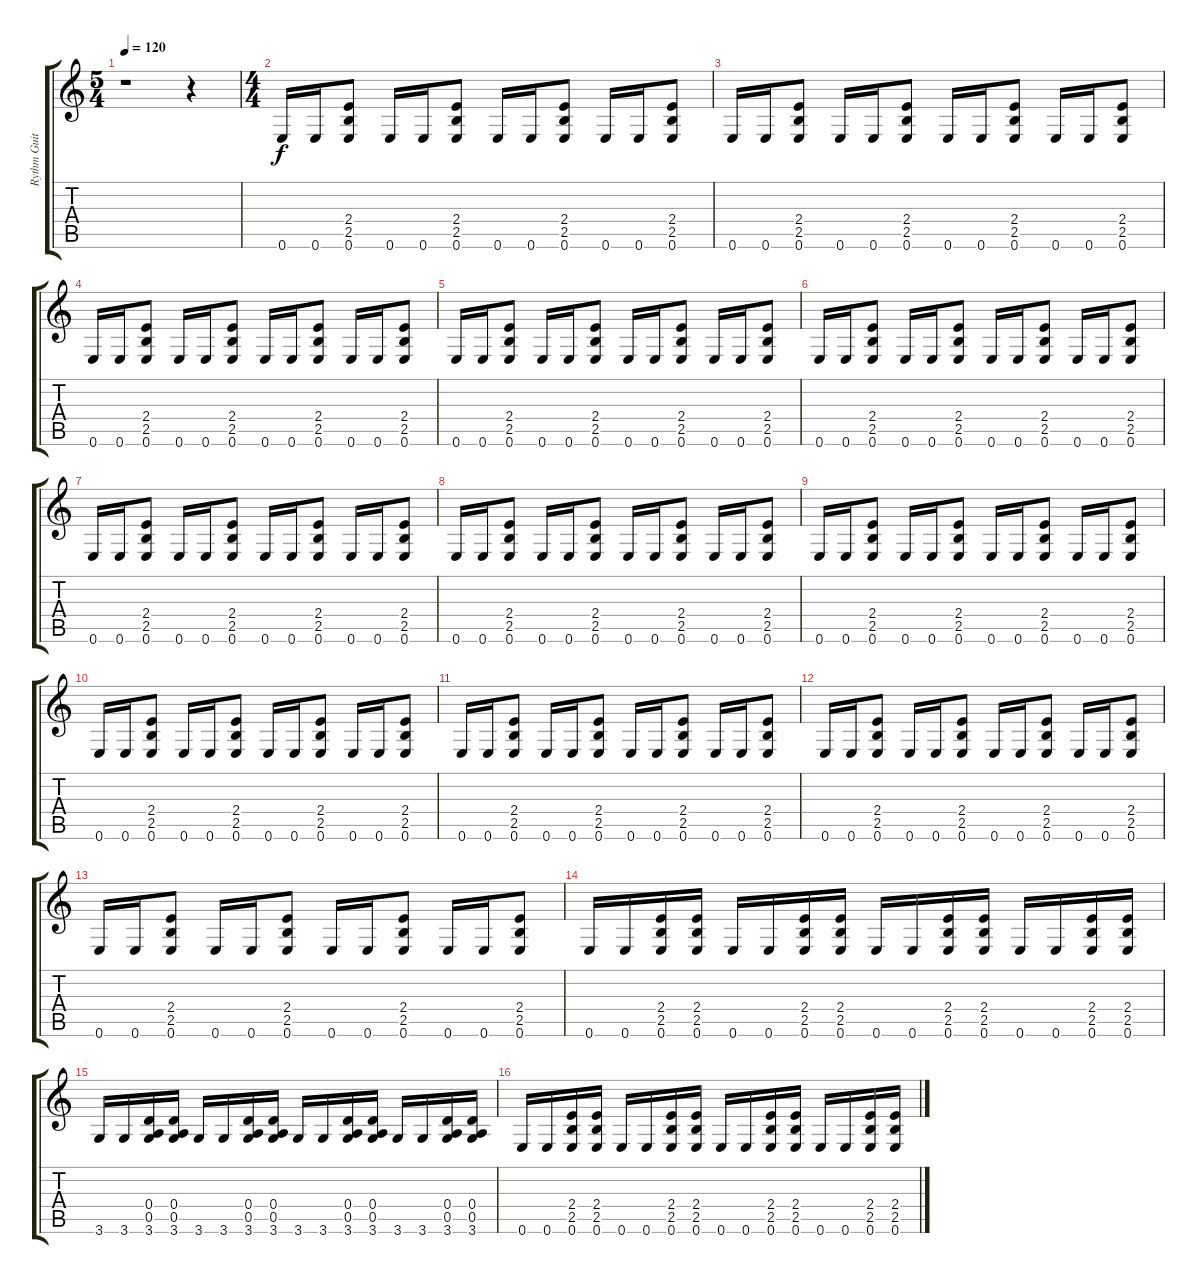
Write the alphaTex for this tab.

\track ("Rythm Guitar" "Rythm Guit") {instrument overdrivenguitar}
\staff {score tabs}
\tuning (E4 B3 G3 D3 A2 E2) {hide}
\ts (5 4)
\tempo 120
\clef g2
\ks c
r.1{dy f instrument overdrivenguitar} r.4 |
\ts (4 4)
0.6.16 0.6.16 (2.4 2.5 0.6).8 0.6.16 0.6.16 (2.4 2.5 0.6).8 0.6.16 0.6.16 (2.4 2.5 0.6).8 0.6.16 0.6.16 (2.4 2.5 0.6).8 |
0.6.16 0.6.16 (2.4 2.5 0.6).8 0.6.16 0.6.16 (2.4 2.5 0.6).8 0.6.16 0.6.16 (2.4 2.5 0.6).8 0.6.16 0.6.16 (2.4 2.5 0.6).8 |
0.6.16 0.6.16 (2.4 2.5 0.6).8 0.6.16 0.6.16 (2.4 2.5 0.6).8 0.6.16 0.6.16 (2.4 2.5 0.6).8 0.6.16 0.6.16 (2.4 2.5 0.6).8 |
0.6.16 0.6.16 (2.4 2.5 0.6).8 0.6.16 0.6.16 (2.4 2.5 0.6).8 0.6.16 0.6.16 (2.4 2.5 0.6).8 0.6.16 0.6.16 (2.4 2.5 0.6).8 |
0.6.16 0.6.16 (2.4 2.5 0.6).8 0.6.16 0.6.16 (2.4 2.5 0.6).8 0.6.16 0.6.16 (2.4 2.5 0.6).8 0.6.16 0.6.16 (2.4 2.5 0.6).8 |
0.6.16 0.6.16 (2.4 2.5 0.6).8 0.6.16 0.6.16 (2.4 2.5 0.6).8 0.6.16 0.6.16 (2.4 2.5 0.6).8 0.6.16 0.6.16 (2.4 2.5 0.6).8 |
0.6.16 0.6.16 (2.4 2.5 0.6).8 0.6.16 0.6.16 (2.4 2.5 0.6).8 0.6.16 0.6.16 (2.4 2.5 0.6).8 0.6.16 0.6.16 (2.4 2.5 0.6).8 |
0.6.16 0.6.16 (2.4 2.5 0.6).8 0.6.16 0.6.16 (2.4 2.5 0.6).8 0.6.16 0.6.16 (2.4 2.5 0.6).8 0.6.16 0.6.16 (2.4 2.5 0.6).8 |
0.6.16 0.6.16 (2.4 2.5 0.6).8 0.6.16 0.6.16 (2.4 2.5 0.6).8 0.6.16 0.6.16 (2.4 2.5 0.6).8 0.6.16 0.6.16 (2.4 2.5 0.6).8 |
0.6.16 0.6.16 (2.4 2.5 0.6).8 0.6.16 0.6.16 (2.4 2.5 0.6).8 0.6.16 0.6.16 (2.4 2.5 0.6).8 0.6.16 0.6.16 (2.4 2.5 0.6).8 |
0.6.16 0.6.16 (2.4 2.5 0.6).8 0.6.16 0.6.16 (2.4 2.5 0.6).8 0.6.16 0.6.16 (2.4 2.5 0.6).8 0.6.16 0.6.16 (2.4 2.5 0.6).8 |
0.6.16 0.6.16 (2.4 2.5 0.6).8 0.6.16 0.6.16 (2.4 2.5 0.6).8 0.6.16 0.6.16 (2.4 2.5 0.6).8 0.6.16 0.6.16 (2.4 2.5 0.6).8 |
0.6.16 0.6.16 (2.4 2.5 0.6).16 (2.4 2.5 0.6).16 0.6.16 0.6.16 (2.4 2.5 0.6).16 (2.4 2.5 0.6).16 0.6.16 0.6.16 (2.4 2.5 0.6).16 (2.4 2.5 0.6).16 0.6.16 0.6.16 (2.4 2.5 0.6).16 (2.4 2.5 0.6).16 |
3.6.16 3.6.16 (0.4 0.5 3.6).16 (0.4 0.5 3.6).16 3.6.16 3.6.16 (0.4 0.5 3.6).16 (0.4 0.5 3.6).16 3.6.16 3.6.16 (0.4 0.5 3.6).16 (0.4 0.5 3.6).16 3.6.16 3.6.16 (0.4 0.5 3.6).16 (0.4 0.5 3.6).16 |
0.6.16 0.6.16 (2.4 2.5 0.6).16 (2.4 2.5 0.6).16 0.6.16 0.6.16 (2.4 2.5 0.6).16 (2.4 2.5 0.6).16 0.6.16 0.6.16 (2.4 2.5 0.6).16 (2.4 2.5 0.6).16 0.6.16 0.6.16 (2.4 2.5 0.6).16 (2.4 2.5 0.6).16
